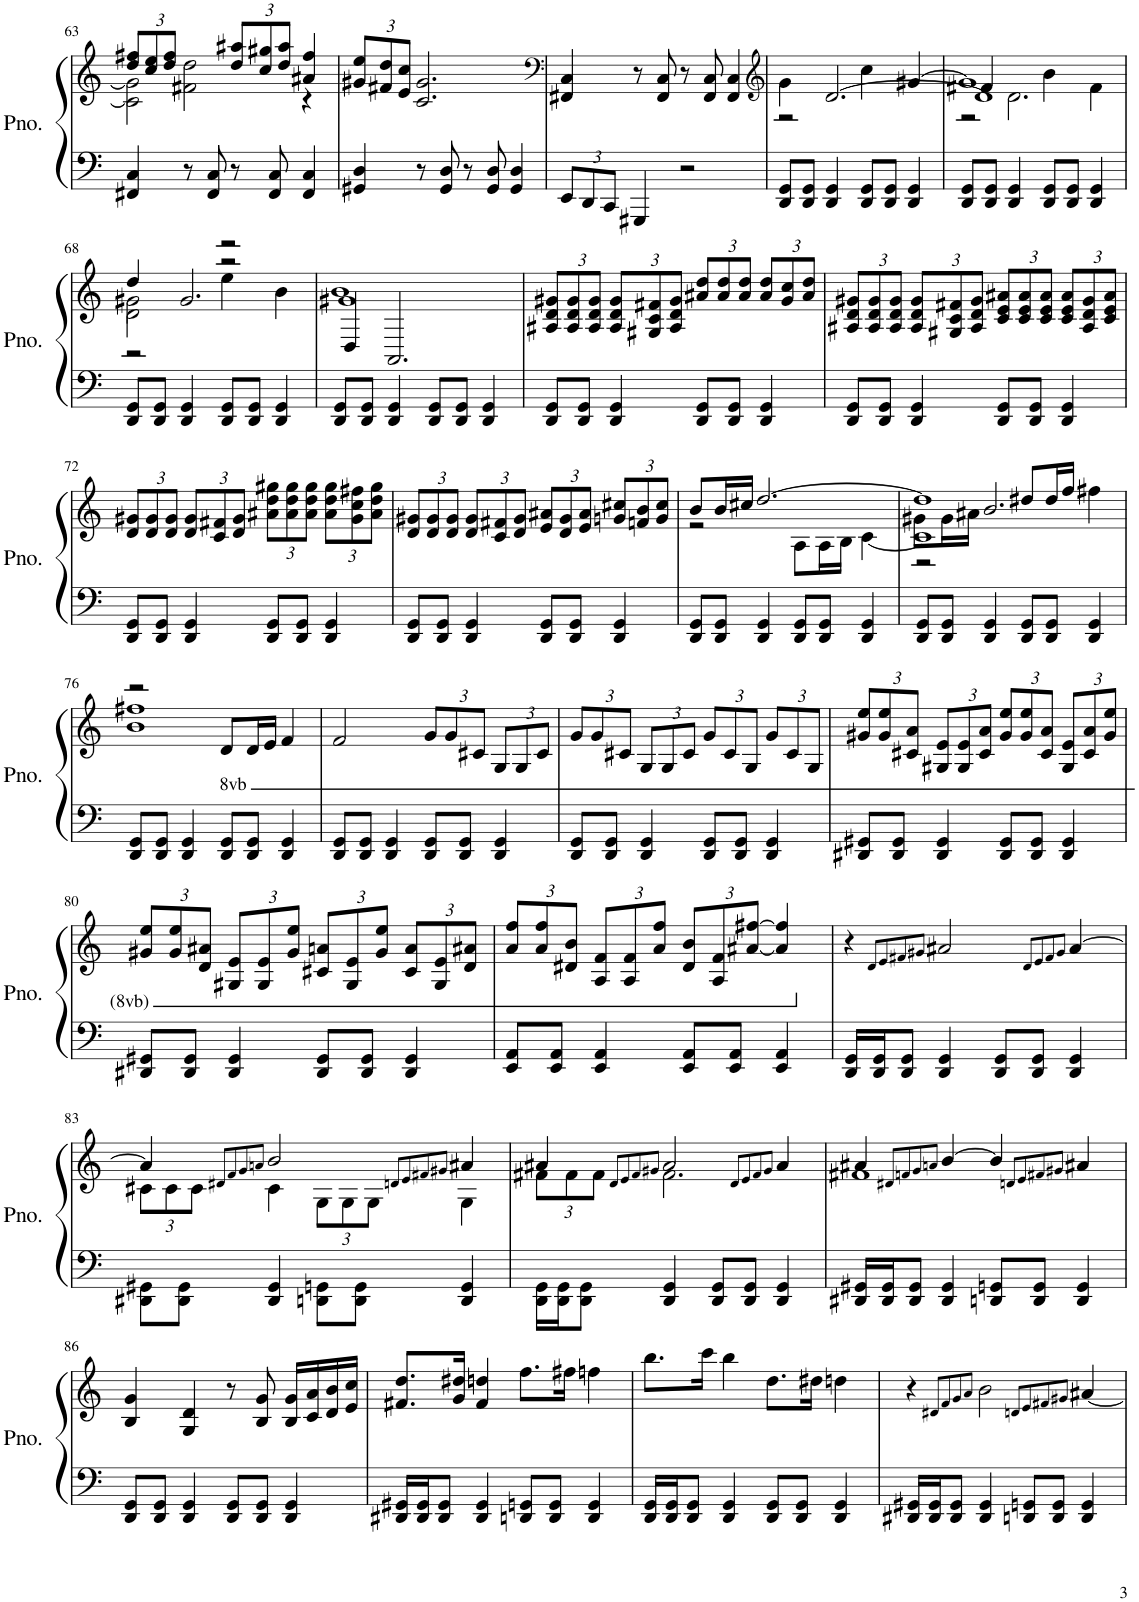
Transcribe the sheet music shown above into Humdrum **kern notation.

**kern	**kern
*part1	*part1
*staff2	*staff1
*I"Piano	*
*I'Pno.	*
!!LO:PB:g=z
*clefF4	*clefG2
*k[]	*k[]
*M4/4	*M4/4
=63	=63
*	*^
*	*	*Xbrackettup
4FF#X/ 4C/	2c\] 2g#\]	12dd/ 12ff#X/L
.	.	12cc/ 12ee/
.	.	12dd/ 12ff#/J
8r	.	2f#X\ 2dd\
8FF#/ 8C/	.	.
8r	12dd/ 12aa#X/L	.
.	12cc/ 12gg#X/	.
8FF#/ 8C/	.	.
.	12dd/ 12aa#/J	.
4FF#/ 4C/	4a#X/ 4ff#/	4r
*	*v	*v
=64	=64
4GG#X/ 4D/	12g#X/ 12ee/L
.	12f#X/ 12dd/
.	12e/ 12cc/J
8r	2.c/ 2.g#/
8GG#/ 8D/	.
8r	.
8GG#/ 8D/	.
4GG#/ 4D/	.
=65	=65
*	*clefF4
*Xbrackettup	*
12EE/L	4FF#X/ 4C/
12DD/	.
12CC/J	.
4GGG#X/	8r
.	8FF#/ 8C/
2r	8r
.	8FF#/ 8C/
.	4FF#/ 4C/
=66	=66
*	*clefG2
*	*^
8DD/ 8GG/L	4g\	2r
8DD/ 8GG/J	.	.
4DD/ 4GG/	[2.d/	.
8DD/ 8GG/L	.	4cc\
8DD/ 8GG/J	.	.
4DD/ 4GG/	.	[4g#X/
=67	=67	=67
*	*^	*^
8DD/ 8GG/L	1d]	1g#]	4f#X/	2r
8DD/ 8GG/J	.	.	.	.
4DD/ 4GG/	.	.	2.d\	.
8DD/ 8GG/L	.	.	.	4b\
8DD/ 8GG/J	.	.	.	.
4DD/ 4GG/	.	.	.	4f#\
!!LO:LB:g=z	!!	!!	!!
=68	=68	=68	=68	=68
8DD/ 8GG/L	2d\	2g#X\	4dd/	2r
8DD/ 8GG/J	.	.	.	.
4DD/ 4GG/	.	.	2.g#/	.
8DD/ 8GG/L	2r	2r	.	4ee\
8DD/ 8GG/J	.	.	.	.
4DD/ 4GG/	.	.	.	4b\
*	*	*	*v	*v
=69	=69	=69	=69
8DD/ 8GG/L	4D/	1g#X	1b
8DD/ 8GG/J	.	.	.
4DD/ 4GG/	2.AA/	.	.
8DD/ 8GG/L	.	.	.
8DD/ 8GG/J	.	.	.
4DD/ 4GG/	.	.	.
*	*v	*v	*v
=70	=70
8DD/ 8GG/L	12A#X/ 12d/ 12g#X/L
.	12A#/ 12d/ 12g#/
8DD/ 8GG/J	.
.	12A#/ 12d/ 12g#/J
4DD/ 4GG/	12A#/ 12d/ 12g#/L
.	12G#X/ 12c/ 12f#X/
.	12A#/ 12d/ 12g#/J
8DD/ 8GG/L	12a#X/ 12dd/L
.	12a#/ 12dd/
8DD/ 8GG/J	.
.	12a#/ 12dd/J
4DD/ 4GG/	12a#/ 12dd/L
.	12g#/ 12cc/
.	12a#/ 12dd/J
=71	=71
8DD/ 8GG/L	12A#X/ 12d/ 12g#X/L
.	12A#/ 12d/ 12g#/
8DD/ 8GG/J	.
.	12A#/ 12d/ 12g#/J
4DD/ 4GG/	12A#/ 12d/ 12g#/L
.	12G#X/ 12c/ 12f#X/
.	12A#/ 12d/ 12g#/J
8DD/ 8GG/L	12c/ 12e/ 12a#X/L
.	12c/ 12e/ 12a#/
8DD/ 8GG/J	.
.	12c/ 12e/ 12a#/J
4DD/ 4GG/	12c/ 12e/ 12a#/L
.	12A#/ 12d/ 12g#/
.	12c/ 12e/ 12a#/J
!!LO:LB:g=z
=72	=72
8DD/ 8GG/L	12d/ 12g#X/L
.	12d/ 12g#/
8DD/ 8GG/J	.
.	12d/ 12g#/J
4DD/ 4GG/	12d/ 12g#/L
.	12c/ 12f#X/
.	12d/ 12g#/J
8DD/ 8GG/L	12a#X\ 12dd\ 12gg#X\L
.	12a#\ 12dd\ 12gg#\
8DD/ 8GG/J	.
.	12a#\ 12dd\ 12gg#\J
4DD/ 4GG/	12a#\ 12dd\ 12gg#\L
.	12g#\ 12cc\ 12ff#X\
.	12a#\ 12dd\ 12gg#\J
=73	=73
8DD/ 8GG/L	12d/ 12g#X/L
.	12d/ 12g#/
8DD/ 8GG/J	.
.	12d/ 12g#/J
4DD/ 4GG/	12d/ 12g#/L
.	12c/ 12f#X/
.	12d/ 12g#/J
8DD/ 8GG/L	12e/ 12a#X/L
.	12d/ 12g#/
8DD/ 8GG/J	.
.	12e/ 12a#/J
4DD/ 4GG/	12gn/ 12cc#X/L
.	12fn/ 12b/
.	12g/ 12cc#/J
=74	=74
*	*^
8DD/ 8GG/L	8b/L	2r
8DD/ 8GG/J	16b/L	.
.	16cc#X/JJ	.
4DD/ 4GG/	[2.dd/	.
8DD/ 8GG/L	.	8A\L
8DD/ 8GG/J	.	16A\L
.	.	16B\JJ
4DD/ 4GG/	.	[4c\
=75	=75	=75
*	*^	*^
8DD/ 8GG/L	1dd]	1c]	8g#X\L	2r
8DD/ 8GG/J	.	.	16g#\L	.
.	.	.	16a#X\JJ	.
4DD/ 4GG/	.	.	2.b/	.
8DD/ 8GG/L	.	.	.	8dd#X/L
8DD/ 8GG/J	.	.	.	16dd#/L
.	.	.	.	16ff/JJ
4DD/ 4GG/	.	.	.	4ff#X\
*	*	*	*v	*v
!!LO:LB:g=z
=76	=76	=76	=76
8DD/ 8GG/L	2r	1b	1ff#X
8DD/ 8GG/J	.	.	.
4DD/ 4GG/	.	.	.
*	*8ba	*	*
8DD/ 8GG/L	8D/L	.	.
8DD/ 8GG/J	16D/L	.	.
.	16E/JJ	.	.
4DD/ 4GG/	4F/	.	.
*	*v	*v	*v
=77	=77
8DD/ 8GG/L	2F/
8DD/ 8GG/J	.
4DD/ 4GG/	.
8DD/ 8GG/L	12G/L
.	12G/
8DD/ 8GG/J	.
.	12C#X/J
4DD/ 4GG/	12GG/L
.	12GG/
.	12C#/J
=78	=78
8DD/ 8GG/L	12G/L
.	12G/
8DD/ 8GG/J	.
.	12C#X/J
4DD/ 4GG/	12GG/L
.	12GG/
.	12C#/J
8DD/ 8GG/L	12G/L
.	12C#/
8DD/ 8GG/J	.
.	12GG/J
4DD/ 4GG/	12G/L
.	12C#/
.	12GG/J
=79	=79
8DD#X/ 8GG#X/L	12G#X/ 12e/L
.	12G#/ 12e/
8DD#/ 8GG#/J	.
.	12C#X/ 12A/J
4DD#/ 4GG#/	12GG#X/ 12E/L
.	12GG#/ 12E/
.	12C#/ 12A/J
8DD#/ 8GG#/L	12G#/ 12e/L
.	12G#/ 12e/
8DD#/ 8GG#/J	.
.	12C#/ 12A/J
4DD#/ 4GG#/	12GG#/ 12E/L
.	12C#/ 12A/
.	12G#/ 12e/J
!!LO:LB:g=z
=80	=80
8DD#X/ 8GG#X/L	12G#X/ 12e/L
.	12G#/ 12e/
8DD#/ 8GG#/J	.
.	12D/ 12A#X/J
4DD#/ 4GG#/	12GG#X/ 12E/L
.	12GG#/ 12E/
.	12G#/ 12e/J
8DD#/ 8GG#/L	12C#X/ 12An/L
.	12GG#/ 12E/
8DD#/ 8GG#/J	.
.	12G#/ 12e/J
4DD#/ 4GG#/	12C#/ 12A/L
.	12GG#/ 12E/
.	12D/ 12A#X/J
=81	=81
8EE/ 8AA/L	12A/ 12f/L
.	12A/ 12f/
8EE/ 8AA/J	.
.	12D#X/ 12B/J
4EE/ 4AA/	12AA/ 12F/L
.	12AA/ 12F/
.	12A/ 12f/J
8EE/ 8AA/L	12D#/ 12B/L
.	12AA/ 12F/
8EE/ 8AA/J	.
.	[12A#X/ [12f#X/J
4EE/ 4AA/	4A#/] 4f#/]
=82	=82
*	*X8ba
16DD/ 16GG/LL	4r
16DD/ 16GG/J	.
8DD/ 8GG/J	.
.	8qd/L
.	8qe/
.	8qf#X/
.	8qg#X/J
4DD/ 4GG/	2a#X/
8DD/ 8GG/L	.
8DD/ 8GG/J	.
.	8qd/L
.	8qe/
.	8qf#/
.	8qg#/J
4DD/ 4GG/	[4a#/
!!LO:LB:g=z
=83	=83
*	*^
8DD#X\ 8GG#X\L	4a#/]	12c#X\L
.	.	12c#\
8DD#\ 8GG#\J	.	.
.	.	12c#\J
.	8qd#X/L	.
.	8qf/	.
.	8qg/	.
.	8qan/J	.
4DD#/ 4GG#/	2b/	4c#\
8DDn\ 8GGn\L	.	12G\L
.	.	12G\
8DD\ 8GG\J	.	.
.	.	12G\J
.	8qdn/L	.
.	8qe/	.
.	8qf#X/	.
.	8qg#X/J	.
4DD/ 4GG/	4a#X/	4G\
=84	=84	=84
16DD\ 16GG\LL	4a#X/	12f#X\L
16DD\ 16GG\J	.	.
.	.	12f#\
8DD\ 8GG\J	.	.
.	.	12f#\J
.	8qd/L	.
.	8qe/	.
.	8qf#/	.
.	8qg#X/J	.
4DD/ 4GG/	2a#/	2.f#\
8DD/ 8GG/L	.	.
8DD/ 8GG/J	.	.
.	8qd/L	.
.	8qe/	.
.	8qf#/	.
.	8qg#/J	.
4DD/ 4GG/	4a#/	.
=85	=85	=85
16DD#X/ 16GG#X/LL	4a#X/	1f#X
16DD#/ 16GG#/J	.	.
8DD#/ 8GG#/J	.	.
.	8qd#X/L	.
.	8qfn/	.
.	8qg/	.
.	8qan/J	.
4DD#/ 4GG#/	[4b/	.
8DDn/ 8GGn/L	4b/]	.
8DD/ 8GG/J	.	.
.	8qdn/L	.
.	8qe/	.
.	8qf#X/	.
.	8qg#X/J	.
4DD/ 4GG/	4a#X/	.
*	*v	*v
!!LO:LB:g=z
=86	=86
8DD/ 8GG/L	4B/ 4g/
8DD/ 8GG/J	.
4DD/ 4GG/	4G/ 4d/
8DD/ 8GG/L	8r
8DD/ 8GG/J	8B/ 8g/
4DD/ 4GG/	16B/ 16g/LL
.	16c/ 16a/
.	16d/ 16b/
.	16e/ 16cc/JJ
=87	=87
16DD#X/ 16GG#X/LL	8.f#X/ 8.dd/L
16DD#/ 16GG#/J	.
8DD#/ 8GG#/J	.
.	16g/ 16dd#X/Jk
4DD#/ 4GG#/	4f#/ 4ddn/
8DDn/ 8GGn/L	8.ff\L
8DD/ 8GG/J	.
.	16ff#X\Jk
4DD/ 4GG/	4ffn\
=88	=88
16DD/ 16GG/LL	8.bb\L
16DD/ 16GG/J	.
8DD/ 8GG/J	.
.	16ccc\Jk
4DD/ 4GG/	4bb\
8DD/ 8GG/L	8.dd\L
8DD/ 8GG/J	.
.	16dd#X\Jk
4DD/ 4GG/	4ddn\
=89	=89
16DD#X/ 16GG#X/LL	4r
16DD#/ 16GG#/J	.
8DD#/ 8GG#/J	.
.	8qd#X/L
.	8qf/
.	8qg/
.	8qa/J
4DD#/ 4GG#/	2b\
8DDn/ 8GGn/L	.
8DD/ 8GG/J	.
.	8qdn/L
.	8qe/
.	8qf#X/
.	8qg#X/J
4DD/ 4GG/	[4a#X/
=	=
*-	*-
